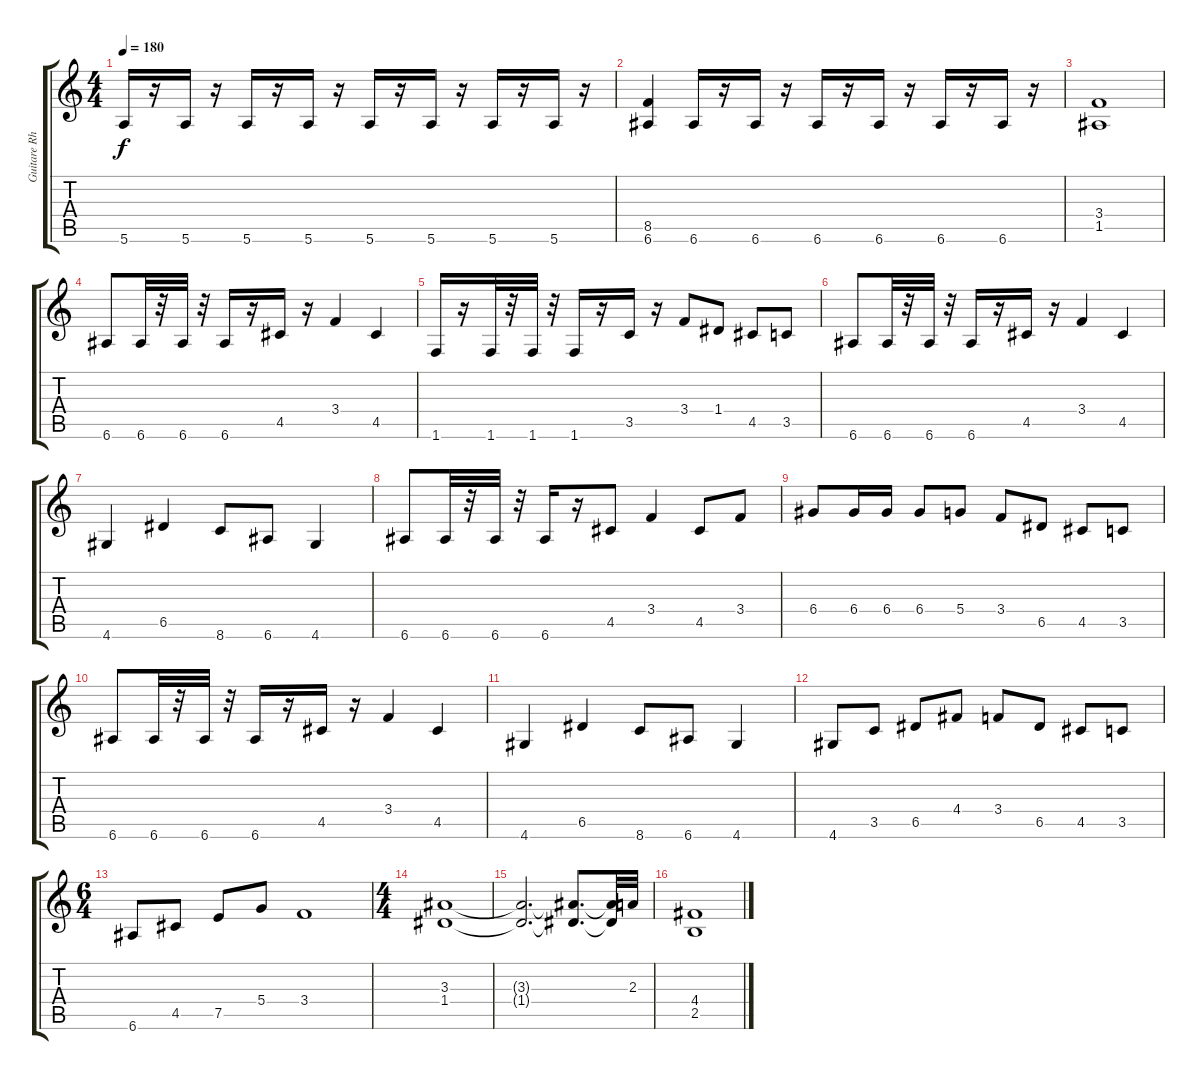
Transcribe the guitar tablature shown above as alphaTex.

\track ("Guitare Rhytmique" "Guitare Rh") {instrument overdrivenguitar}
\staff {score tabs}
\tuning (E4 B3 G3 D3 A2 E2) {hide}
\ts (4 4)
\tempo 180
\clef g2
\ks c
5.6.16{dy f} r.16 5.6.16 r.16 5.6.16 r.16 5.6.16 r.16 5.6.16 r.16 5.6.16 r.16 5.6.16 r.16 5.6.16 r.16 |
(8.5 6.6).4{instrument distortionguitar} 6.6.16{instrument electricguitarmuted} r.16 6.6.16 r.16 6.6.16 r.16 6.6.16 r.16 6.6.16 r.16 6.6.16 r.16 |
(3.4 1.5).1{instrument distortionguitar} |
6.6.8 6.6.32{instrument distortionguitar} r.32 6.6.32 r.32 6.6.16 r.16 4.5.16 r.16 3.4.4{instrument distortionguitar} 4.5.4 |
1.6.16{instrument distortionguitar} r.16 1.6.32 r.32 1.6.32 r.32 1.6.16 r.16 3.5.16 r.16 3.4.8{instrument distortionguitar} 1.4.8 4.5.8 3.5.8 |
6.6.8 6.6.32{instrument distortionguitar} r.32 6.6.32 r.32 6.6.16 r.16 4.5.16 r.16 3.4.4{instrument distortionguitar} 4.5.4 |
4.6.4 6.5.4 8.6.8 6.6.8 4.6.4 |
6.6.8 6.6.32{instrument distortionguitar} r.32 6.6.32 r.32 6.6.16 r.16 4.5.8{instrument distortionguitar} 3.4.4 4.5.8 3.4.8 |
6.4.8 6.4.16 6.4.16 6.4.8 5.4.8 3.4.8 6.5.8 4.5.8 3.5.8 |
6.6.8 6.6.32{instrument distortionguitar} r.32 6.6.32 r.32 6.6.16 r.16 4.5.16 r.16 3.4.4{instrument distortionguitar} 4.5.4 |
4.6.4 6.5.4 8.6.8 6.6.8 4.6.4 |
4.6.8 3.5.8 6.5.8 4.4.8 3.4.8 6.5.8 4.5.8 3.5.8 |
\ts (6 4)
6.6.8 4.5.8 7.5.8 5.4.8 3.4.1 |
\ts (4 4)
(3.3 1.4).1 |
(3.3{t} 1.4{t}).2{d} (3.3{t} 1.4{t}).8{d} (3.3{t} 1.4{t}).32 2.3.32{instrument guitarfretnoise} |
(4.4 2.5).1{instrument distortionguitar}
